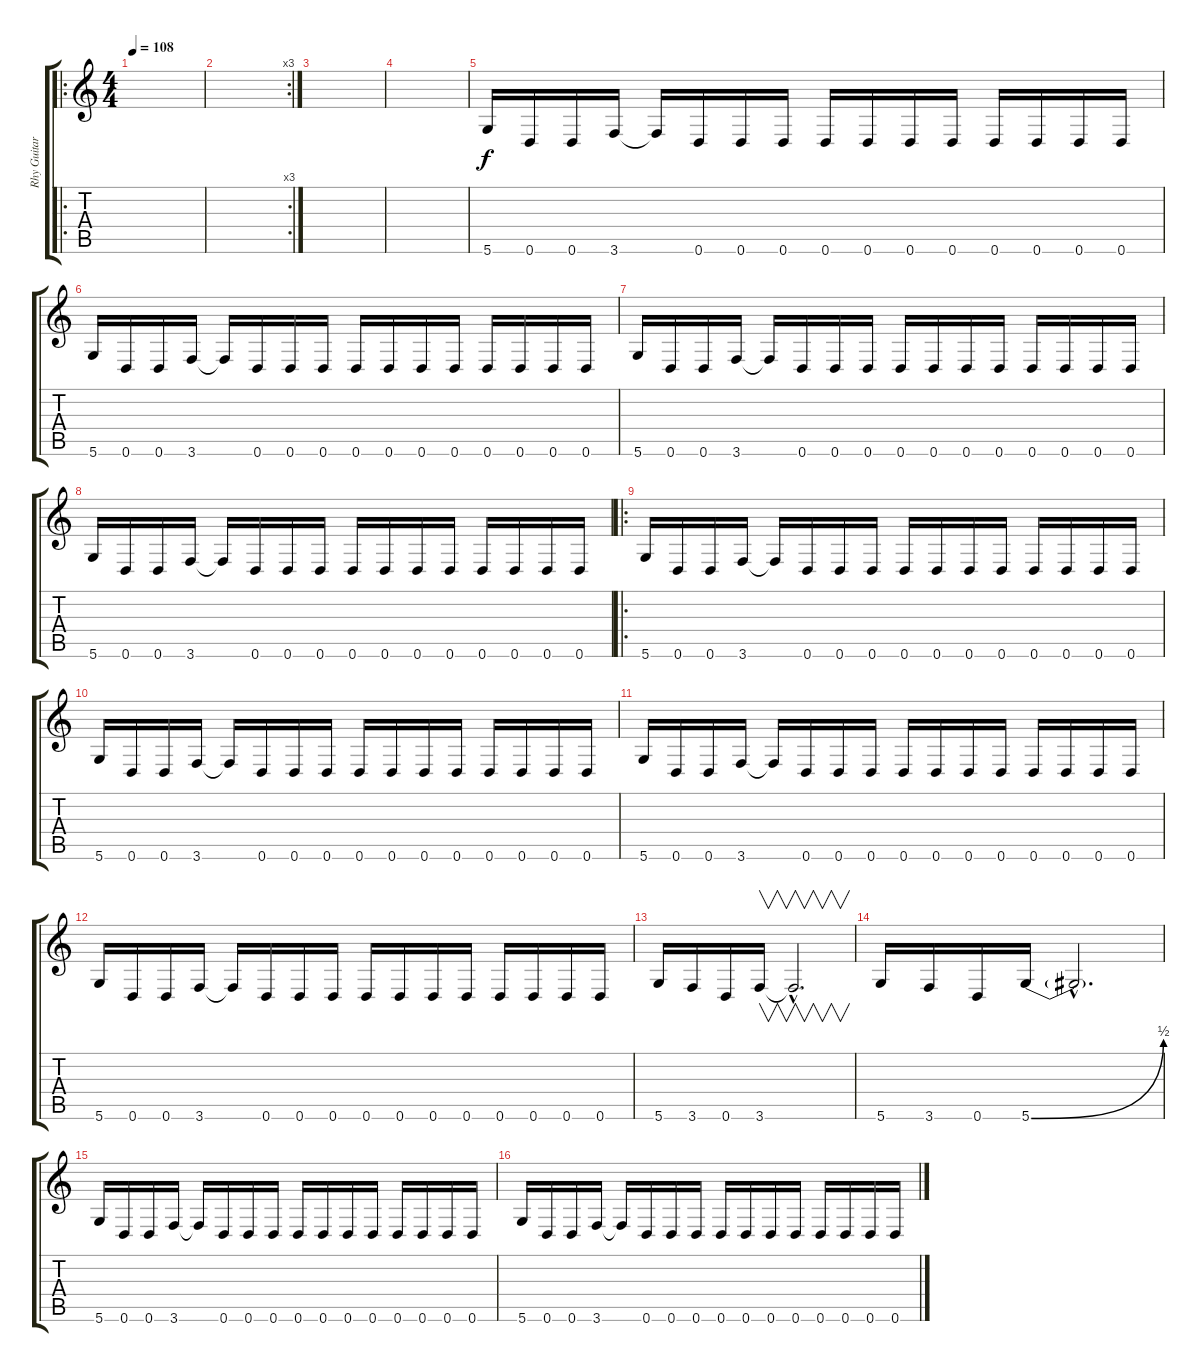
\track ("Rhy Guitar" "Rhy Guitar") {instrument distortionguitar}
\staff {score tabs}
\tuning (D4 A3 F3 C3 G2 D2) {hide}
\ro
\ts (4 4)
\tempo 108
\clef g2
\ks c
|
\rc 3
|
|
|
5.6.16 0.6.16 0.6.16 3.6.16 3.6{t}.16 0.6.16 0.6.16 0.6.16 0.6.16 0.6.16 0.6.16 0.6.16 0.6.16 0.6.16 0.6.16 0.6.16 |
5.6.16 0.6.16 0.6.16 3.6.16 3.6{t}.16 0.6.16 0.6.16 0.6.16 0.6.16 0.6.16 0.6.16 0.6.16 0.6.16 0.6.16 0.6.16 0.6.16 |
5.6.16 0.6.16 0.6.16 3.6.16 3.6{t}.16 0.6.16 0.6.16 0.6.16 0.6.16 0.6.16 0.6.16 0.6.16 0.6.16 0.6.16 0.6.16 0.6.16 |
5.6.16 0.6.16 0.6.16 3.6.16 3.6{t}.16 0.6.16 0.6.16 0.6.16 0.6.16 0.6.16 0.6.16 0.6.16 0.6.16 0.6.16 0.6.16 0.6.16 |
\ro
5.6.16 0.6.16 0.6.16 3.6.16 3.6{t}.16 0.6.16 0.6.16 0.6.16 0.6.16 0.6.16 0.6.16 0.6.16 0.6.16 0.6.16 0.6.16 0.6.16 |
5.6.16 0.6.16 0.6.16 3.6.16 3.6{t}.16 0.6.16 0.6.16 0.6.16 0.6.16 0.6.16 0.6.16 0.6.16 0.6.16 0.6.16 0.6.16 0.6.16 |
5.6.16 0.6.16 0.6.16 3.6.16 3.6{t}.16 0.6.16 0.6.16 0.6.16 0.6.16 0.6.16 0.6.16 0.6.16 0.6.16 0.6.16 0.6.16 0.6.16 |
5.6.16 0.6.16 0.6.16 3.6.16 3.6{t}.16 0.6.16 0.6.16 0.6.16 0.6.16 0.6.16 0.6.16 0.6.16 0.6.16 0.6.16 0.6.16 0.6.16 |
5.6.16 3.6.16 0.6.16 3.6.16{v} 3.6{hac t}.2{v d} |
5.6.16 3.6.16 0.6.16 5.6{be (bend 0 0 60 2)}.16 5.6{hac t}.2{d} |
5.6.16 0.6.16 0.6.16 3.6.16 3.6{t}.16 0.6.16 0.6.16 0.6.16 0.6.16 0.6.16 0.6.16 0.6.16 0.6.16 0.6.16 0.6.16 0.6.16 |
5.6.16 0.6.16 0.6.16 3.6.16 3.6{t}.16 0.6.16 0.6.16 0.6.16 0.6.16 0.6.16 0.6.16 0.6.16 0.6.16 0.6.16 0.6.16 0.6.16
